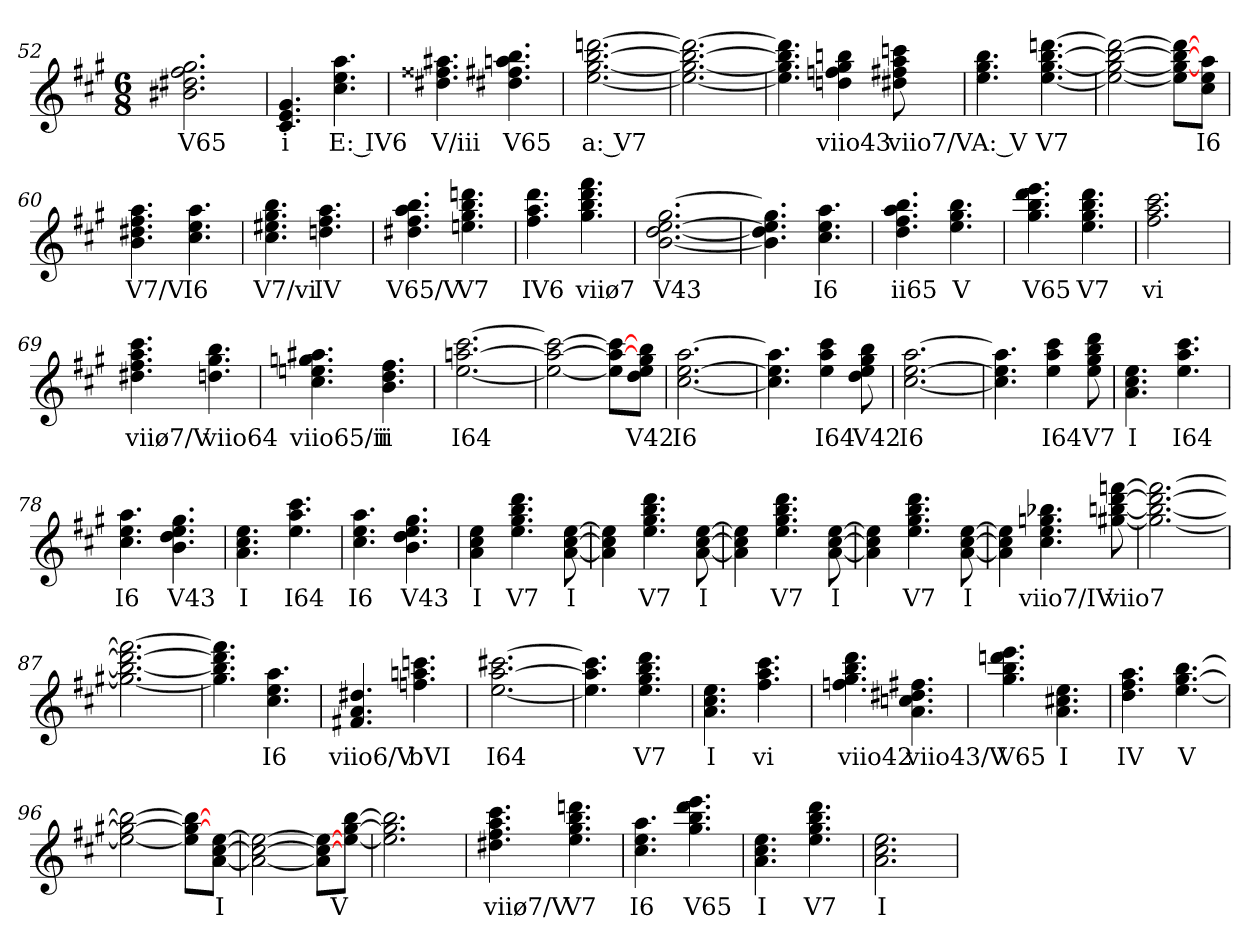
**kern	**text
*part1	*part1
*staff1	*staff1
*k[f#c#g#]	*
*A:	*
*M6/8	*
=52	=52
2.b#X 2.dd#X 2.ff# 2.gg#	V65
=53	=53
4.c# 4.e 4.g#	i
4.cc# 4.ee 4.aa	E: IV6
=54	=54
4.dd#X 4.ff##X 4.aa#X	V/iii
4.dd#X 4.ff#X 4.aan 4.bb	V65
=55	=55
[2.ee [2.gg# [2.bb [2.dddn	a: V7
=56	=56
2.ee_ 2.gg#_ 2.bb_ 2.ddd_	.
=57	=57
4.ee] 4.gg#] 4.bb] 4.ddd]	.
4ddn 4ffn 4gg# 4bbn	viio43
8dd#X 8ff#X 8aa 8cccn	viio7/V
=58	=58
4.ee 4.gg# 4.bb	A: V
[4.ee [4.gg# [4.bb [4.dddn	V7
=59	=59
2ee_ 2gg#_ 2bb_ 2ddd_	.
8ee] 8gg#_ 8bb_ 8ddd_L	.
8cc# 8ee 8aaJ	I6
=60	=60
4.b 4.dd#X 4.ff# 4.aa	V7/V
4.cc# 4.ee 4.aa	I6
=61	=61
4.cc# 4.ee#X 4.gg# 4.bb	V7/vi
4.ddn 4.ff# 4.aa	IV
=62	=62
4.dd#X 4.ff# 4.aa 4.bb	V65/V
4.een 4.gg# 4.bb 4.dddn	V7
=63	=63
4.ff# 4.aa 4.ddd	IV6
4.gg# 4.bb 4.ddd 4.fff#	viiø7
=64	=64
[2.b [2.dd [2.ee [2.gg#	V43
=65	=65
4.b] 4.dd] 4.ee] 4.gg#]	.
4.cc# 4.ee 4.aa	I6
=66	=66
4.dd 4.ff# 4.aa 4.bb	ii65
4.ee 4.gg# 4.bb	V
=67	=67
4.gg# 4.bb 4.ddd 4.eee	V65
4.ee 4.gg# 4.bb 4.ddd	V7
=68	=68
2.ff# 2.aa 2.ccc#	vi
=69	=69
4.dd#X 4.ff# 4.aa 4.ccc#	viiø7/V
4.ddn 4.gg# 4.bb	viio64
=70	=70
4.cc# 4.een 4.ggn 4.aa#X	viio65/ii
4.b 4.dd 4.ff#	ii
=71	=71
[2.ee [2.aan [2.ccc#	I64
=72	=72
2ee_ 2aa_ 2ccc#_	.
8ee] 8aa_ 8ccc#_L	.
8dd 8ee 8gg# 8bbJ	V42
=73	=73
[2.cc# [2.ee [2.aa	I6
=74	=74
4.cc#] 4.ee] 4.aa]	.
4ee 4aa 4ccc#	I64
8dd 8ee 8gg# 8bb	V42
=75	=75
[2.cc# [2.ee [2.aa	I6
=76	=76
4.cc#] 4.ee] 4.aa]	.
4ee 4aa 4ccc#	I64
8ee 8gg# 8bb 8ddd	V7
=77	=77
4.a 4.cc# 4.ee	I
4.ee 4.aa 4.ccc#	I64
=78	=78
4.cc# 4.ee 4.aa	I6
4.b 4.dd 4.ee 4.gg#	V43
=79	=79
4.a 4.cc# 4.ee	I
4.ee 4.aa 4.ccc#	I64
=80	=80
4.cc# 4.ee 4.aa	I6
4.b 4.dd 4.ee 4.gg#	V43
=81	=81
4a 4cc# 4ee	I
4.ee 4.gg# 4.bb 4.ddd	V7
[8a [8cc# [8ee	I
=82	=82
4a] 4cc#] 4ee]	.
4.ee 4.gg# 4.bb 4.ddd	V7
[8a [8cc# [8ee	I
=83	=83
4a] 4cc#] 4ee]	.
4.ee 4.gg# 4.bb 4.ddd	V7
[8a [8cc# [8ee	I
=84	=84
4a] 4cc#] 4ee]	.
4.ee 4.gg# 4.bb 4.ddd	V7
[8a [8cc# [8ee	I
=85	=85
4a] 4cc#] 4ee]	.
4.cc# 4.ee 4.ggn 4.bb-X	viio7/IV
[8gg#X [8bbn [8ddd [8fffn	viio7
=86	=86
2.gg#_ 2.bb_ 2.ddd_ 2.fff_	.
=87	=87
2.gg#_ 2.bb_ 2.ddd_ 2.fff_	.
=88	=88
4.gg#] 4.bb] 4.ddd] 4.fff]	.
4.cc# 4.ee 4.aa	I6
=89	=89
4.f#X 4.a 4.dd#X	viio6/V
4.ffn 4.aan 4.cccn	bVI
=90	=90
[2.ee [2.aa [2.ccc#X	I64
=91	=91
4.ee] 4.aa] 4.ccc#]	.
4.ee 4.gg# 4.bb 4.ddd	V7
=92	=92
4.a 4.cc# 4.ee	I
4.ff# 4.aa 4.ccc#	vi
=93	=93
4.ffn 4.gg# 4.bb 4.ddd	viio42
4.a 4.ccn 4.dd#X 4.ff#X	viio43/V
=94	=94
4.gg# 4.bb 4.dddn 4.eee	V65
4.a 4.cc#X 4.ee	I
=95	=95
4.dd 4.ff# 4.aa	IV
[4.ee [4.gg# [4.bb	V
=96	=96
2ee_ 2gg#_ 2bb_	.
8ee] 8gg#_ 8bb_L	.
[8a [8cc# [8eeJ	I
=97	=97
2a_ 2cc#_ 2ee_	.
8a] 8cc#_ 8ee_L	.
[8ee [8gg# [8bbJ	V
=98	=98
2.ee] 2.gg#] 2.bb]	.
=99	=99
4.dd#X 4.ff# 4.aa 4.ccc#	viiø7/V
4.ee 4.gg# 4.bb 4.dddn	V7
=100	=100
4.cc# 4.ee 4.aa	I6
4.gg# 4.bb 4.ddd 4.eee	V65
=101	=101
4.a 4.cc# 4.ee	I
4.ee 4.gg# 4.bb 4.ddd	V7
=102	=102
2.a 2.cc# 2.ee	I
=	=
*-	*-
